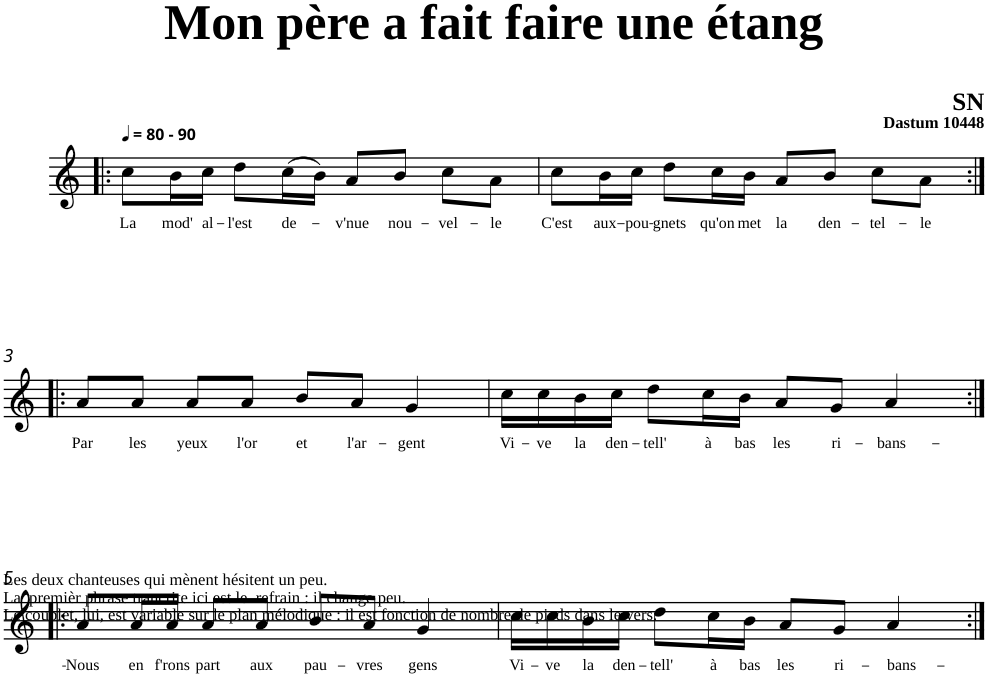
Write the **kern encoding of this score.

**kern	**text
*part1	*part1
*staff1	*staff1
*clefG2	*
*k[]	*
=1!|:	=1!|:
!LO:TX:a:B:t=- 90	!
!	!LO:LY:b
8cc\L	La
!	!LO:LY:b
16b\L	mod'
!	!LO:LY:b
16cc\JJ	al-
!	!LO:LY:b
8dd\L	-l'est
!	!LO:LY:b
(>16cc\L	de-
16b\JJ)	.
!	!LO:LY:b
8a/L	-v'nue
!	!LO:LY:b
8b/J	nou-
!	!LO:LY:b
8cc\L	-vel-
!	!LO:LY:b
8a\J	-le
=2	=2
!	!LO:LY:b
8cc\L	C'est
!	!LO:LY:b
16b\L	aux-
!	!LO:LY:b
16cc\JJ	-pou-
!	!LO:LY:b
8dd\L	-gnets
!	!LO:LY:b
16cc\L	qu'on
!	!LO:LY:b
16b\JJ	met
!	!LO:LY:b
8a/L	la
!	!LO:LY:b
8b/J	den-
!	!LO:LY:b
8cc\L	-tel-
!	!LO:LY:b
8a\J	-le
!!LO:LB:g=z
=3:|!|:	=3:|!|:
!	!LO:LY:b
8a/L	Par
!	!LO:LY:b
8a/J	les
!	!LO:LY:b
8a/L	yeux
!	!LO:LY:b
8a/J	l'or
!	!LO:LY:b
8b/L	et
!	!LO:LY:b
8a/J	l'ar-
!	!LO:LY:b
4g/	-gent
=4	=4
!	!LO:LY:b
16cc\LL	Vi-
!	!LO:LY:b
16cc\	-ve
!	!LO:LY:b
16b\	la
!	!LO:LY:b
16cc\JJ	den-
!	!LO:LY:b
8dd\L	-tell'
!	!LO:LY:b
16cc\L	à
!	!LO:LY:b
16b\JJ	bas
!	!LO:LY:b
8a/L	les
!	!LO:LY:b
8g/J	ri-
!	!LO:LY:b
4a/	-bans-
!!LO:LB:g=z
=5:|!|:	=5:|!|:
!	!LO:LY:b
8a/L	-Nous
!	!LO:LY:b
16a/L	en
!	!LO:LY:b
16a/JJ	f'rons
!	!LO:LY:b
8a/L	part
!	!LO:LY:b
8a/J	aux
!	!LO:LY:b
8b/L	pau-
!	!LO:LY:b
8a/J	-vres
!	!LO:LY:b
4g/	gens
=6	=6
!	!LO:LY:b
16cc\LL	Vi-
!	!LO:LY:b
16cc\	-ve
!	!LO:LY:b
16b\	la
!	!LO:LY:b
16cc\JJ	den-
!	!LO:LY:b
8dd\L	-tell'
!	!LO:LY:b
16cc\L	à
!	!LO:LY:b
16b\JJ	bas
!	!LO:LY:b
8a/L	les
!	!LO:LY:b
8g/J	ri-
!	!LO:LY:b
4a/	-bans-
=:|!	=:|!
*-	*-
